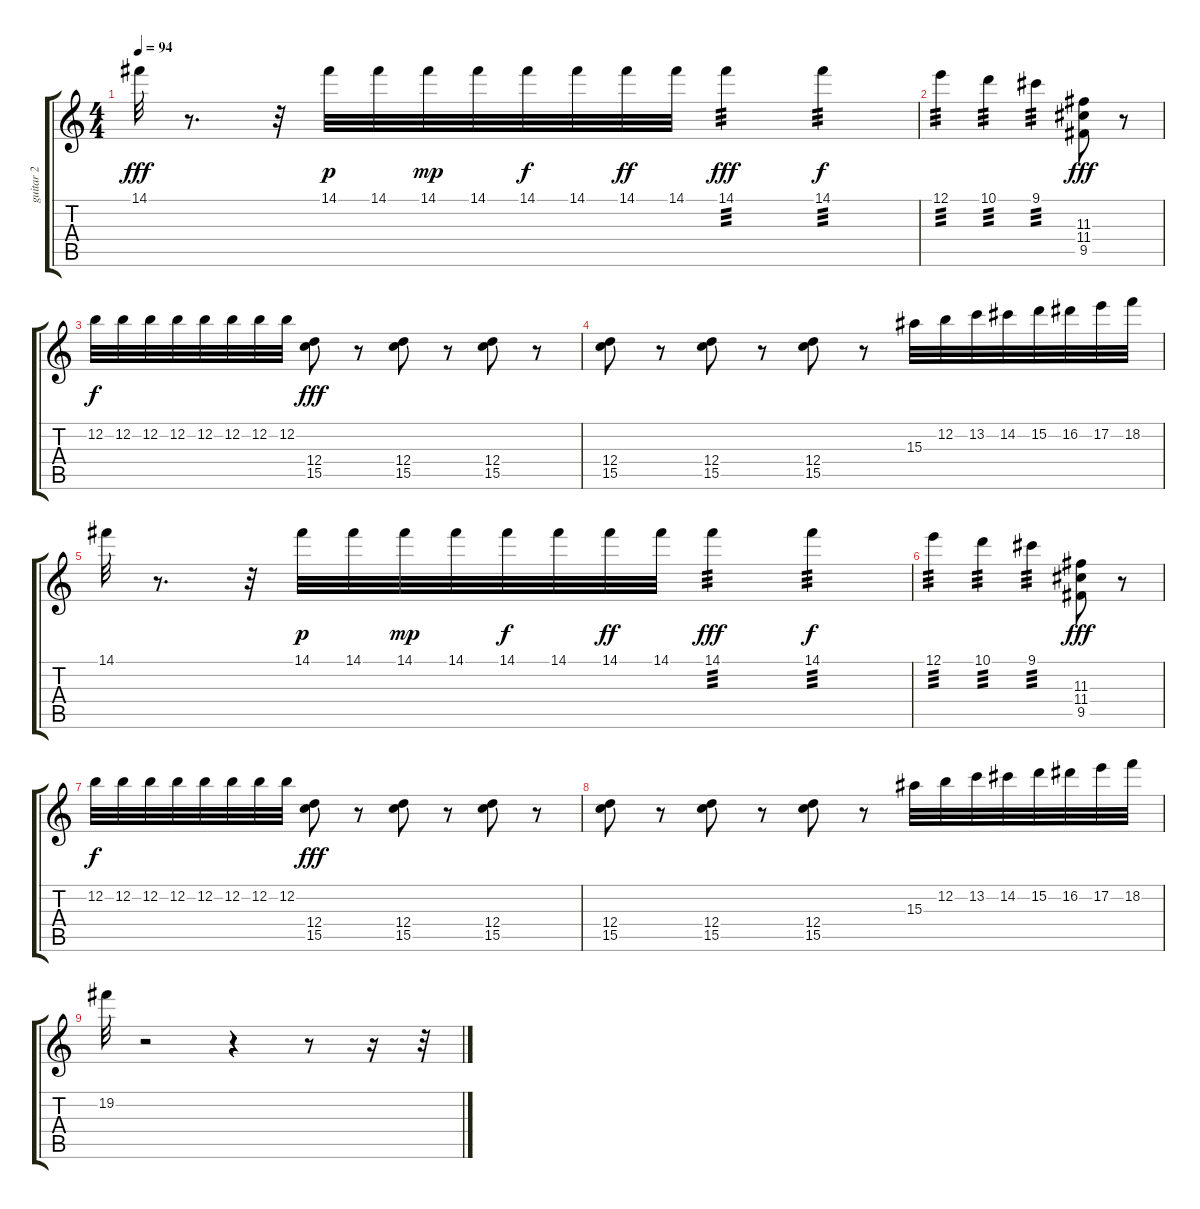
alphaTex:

\track ("guitar 2" "guitar 2") {instrument acousticguitarsteel}
\staff {score tabs}
\tuning (E4 B3 G3 D3 A2 E2) {hide}
\ts (4 4)
\tempo 94
\clef g2
\ks c
14.1.32{dy fff} r.8{d} r.32 14.1.32{dy p} 14.1.32 14.1.32{dy mp} 14.1.32 14.1.32{dy f} 14.1.32 14.1.32{dy ff} 14.1.32 14.1.4{tp 3 dy fff} 14.1.4{tp 3 dy f} |
12.1.4{tp 3} 10.1.4{tp 3} 9.1.4{tp 3} (11.3 11.4 9.5).8{dy fff} r.8 |
12.2.32{dy f} 12.2.32 12.2.32 12.2.32 12.2.32 12.2.32 12.2.32 12.2.32 (12.4 15.5).8{dy fff} r.8 (12.4 15.5).8 r.8 (12.4 15.5).8 r.8 |
(12.4 15.5).8 r.8 (12.4 15.5).8 r.8 (12.4 15.5).8 r.8 15.3.32 12.2.32 13.2.32 14.2.32 15.2.32 16.2.32 17.2.32 18.2.32 |
14.1.32 r.8{d} r.32 14.1.32{dy p} 14.1.32 14.1.32{dy mp} 14.1.32 14.1.32{dy f} 14.1.32 14.1.32{dy ff} 14.1.32 14.1.4{tp 3 dy fff} 14.1.4{tp 3 dy f} |
12.1.4{tp 3} 10.1.4{tp 3} 9.1.4{tp 3} (11.3 11.4 9.5).8{dy fff} r.8 |
12.2.32{dy f} 12.2.32 12.2.32 12.2.32 12.2.32 12.2.32 12.2.32 12.2.32 (12.4 15.5).8{dy fff} r.8 (12.4 15.5).8 r.8 (12.4 15.5).8 r.8 |
(12.4 15.5).8 r.8 (12.4 15.5).8 r.8 (12.4 15.5).8 r.8 15.3.32 12.2.32 13.2.32 14.2.32 15.2.32 16.2.32 17.2.32 18.2.32 |
19.2.32 r.2 r.4 r.8 r.16 r.32
